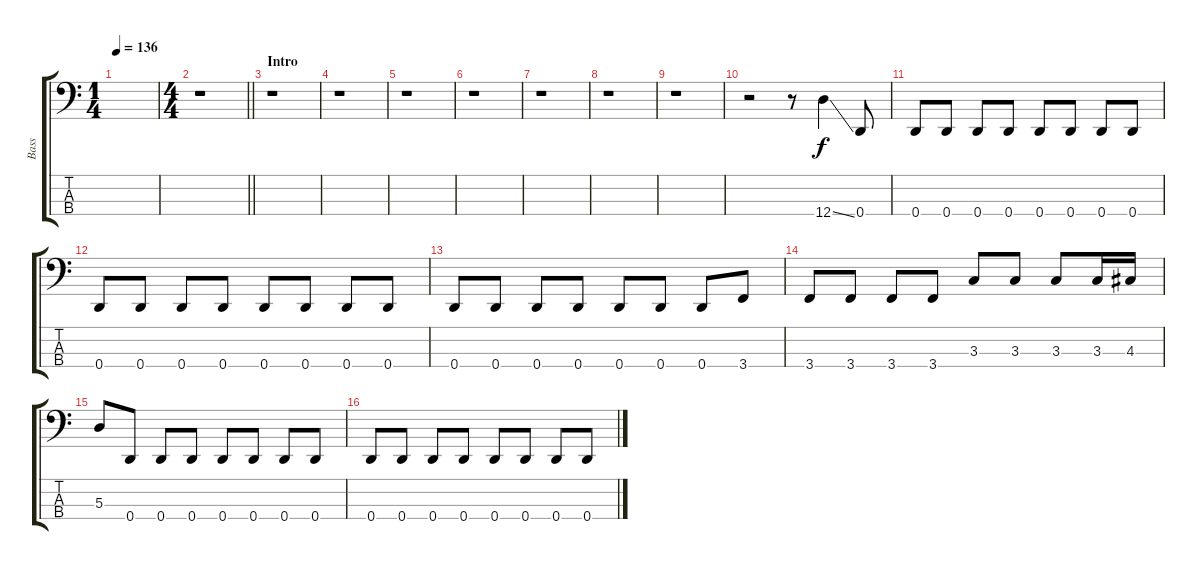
\track ("Bass" "Bass") {instrument electricbassfinger}
\staff {score tabs}
\tuning (G2 D2 A1 D1) {hide}
\ts (1 4)
\tempo 136
\clef f4
\ks c
|
\ts (4 4)
\barLineRight lightlight
r.1 |
\section ("" "Intro")
r.1 |
r.1 |
r.1 |
r.1 |
r.1 |
r.1 |
r.1 |
r.2 r.8 12.4{ss}.4 0.4.8 |
0.4.8 0.4.8 0.4.8 0.4.8 0.4.8 0.4.8 0.4.8 0.4.8 |
0.4.8 0.4.8 0.4.8 0.4.8 0.4.8 0.4.8 0.4.8 0.4.8 |
0.4.8 0.4.8 0.4.8 0.4.8 0.4.8 0.4.8 0.4.8 3.4.8 |
3.4.8 3.4.8 3.4.8 3.4.8 3.3.8 3.3.8 3.3.8 3.3.16 4.3.16 |
5.3.8 0.4.8 0.4.8 0.4.8 0.4.8 0.4.8 0.4.8 0.4.8 |
0.4.8 0.4.8 0.4.8 0.4.8 0.4.8 0.4.8 0.4.8 0.4.8
